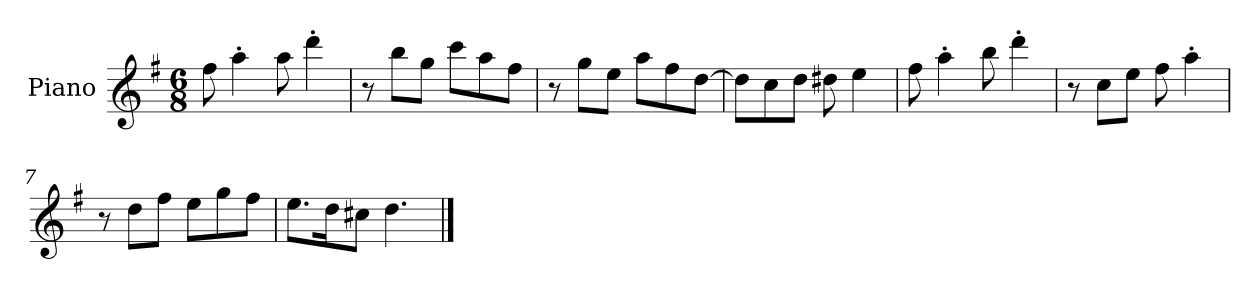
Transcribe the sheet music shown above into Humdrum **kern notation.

**kern
*part1
*staff1
*I"Piano
*I'Pno.
*clefG2
*k[f#]
*M6/8
*MM120
=1
8ff#\
4aa'\
8aa\
4ddd'\
=2
8r
8bb\L
8gg\J
8ccc\L
8aa\
8ff#\J
=3
8r
8gg\L
8ee\J
8aa\L
8ff#\
[8dd\J
=4
8dd\L]
8cc\
8dd\J
8dd#X\
4ee\
=5
8ff#\
4aa'\
8bb\
4ddd'\
=6
8r
8cc\L
8ee\J
8ff#\
4aa'\
=7
8r
8dd\L
8ff#\J
8ee\L
8gg\
8ff#\J
!!LO:LB:g=z
=8
8.ee\L
16dd\K
8cc#X\J
4.dd\
==
*-
